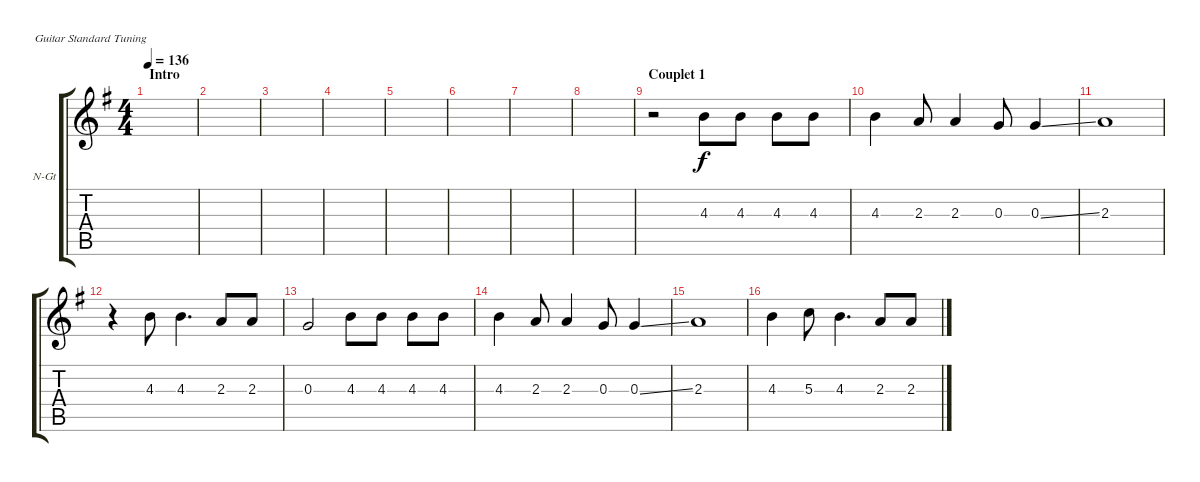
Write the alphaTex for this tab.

\defaultSystemsLayout 4
\bracketExtendMode groupsimilarinstruments
\firstSystemTrackNameOrientation horizontal
\otherSystemsTrackNameOrientation horizontal
\track ("GOLOS" "N-Gt") {instrument acousticguitarnylon}
\staff {score tabs}
\tuning (E4 B3 G3 D3 A2 E2)
\ts (4 4)
\section ("" "Intro")
\tempo 136
\clef g2
\scale
0.513944
\ks eminor
|
\scale
0.243028 |
\scale
0.243028 |
\scale
0.333333 |
\scale
0.333333 |
\scale
0.333333 |
\scale
0.333333 |
\scale
0.333333 |
\section ("" "Couplet 1")
\scale
0.333333 r.2 4.3.8 4.3.8 4.3.8 4.3.8 |
\scale
0.333333 4.3.4 2.3.8 2.3.4 0.3.8 0.3{ss}.4 |
\scale
0.333333 2.3.1 |
\scale
0.333333 r.4 4.3.8 4.3.4{d} 2.3.8 2.3.8 |
\scale
0.333333 0.3.2 4.3.8 4.3.8 4.3.8 4.3.8 |
\scale
0.333333 4.3.4 2.3.8 2.3.4 0.3.8 0.3{ss}.4 |
\scale
0.333333 2.3.1 |
\scale
0.333333 4.3.4 5.3.8 4.3.4{d} 2.3.8 2.3.8
